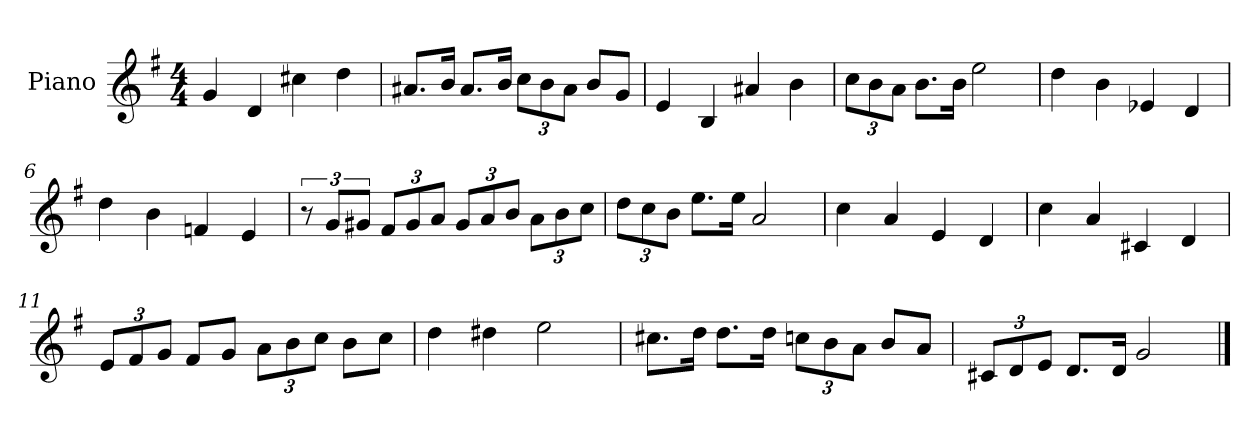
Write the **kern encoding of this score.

**kern
*part1
*staff1
*I"Piano
*I'Pno.
*clefG2
*k[f#]
*M4/4
=1
4g/
4d/
4cc#X\
4dd\
=2
8.a#X/L
16b/Jk
8.a#/L
16b/Jk
*Xbrackettup
12cc\L
12b\
12a#\J
8b/L
8g/J
=3
4e/
4B/
4a#X/
4b\
=4
12cc\L
12b\
12a\J
8.b\L
16b\Jk
2ee\
=5
4dd\
4b\
4e-X/
4d/
=6
4dd\
4b\
4fn/
4e/
!!LO:LB:g=z
=7
*brackettup
12r
12g/L
12g#X/J
*Xbrackettup
12f#/L
12g#/
12a/J
12g#/L
12a/
12b/J
12a\L
12b\
12cc\J
=8
12dd\L
12cc\
12b\J
8.ee\L
16ee\Jk
2a/
=9
4cc\
4a/
4e/
4d/
=10
4cc\
4a/
4c#X/
4d/
=11
12e/L
12f#/
12g/J
8f#/L
8g/J
12a\L
12b\
12cc\J
8b\L
8cc\J
=12
4dd\
4dd#X\
2ee\
!!LO:LB:g=z
=13
8.cc#X\L
16dd\Jk
8.dd\L
16dd\Jk
12ccn\L
12b\
12a\J
8b/L
8a/J
=14
12c#X/L
12d/
12e/J
8.d/L
16d/Jk
2g/
==
*-
